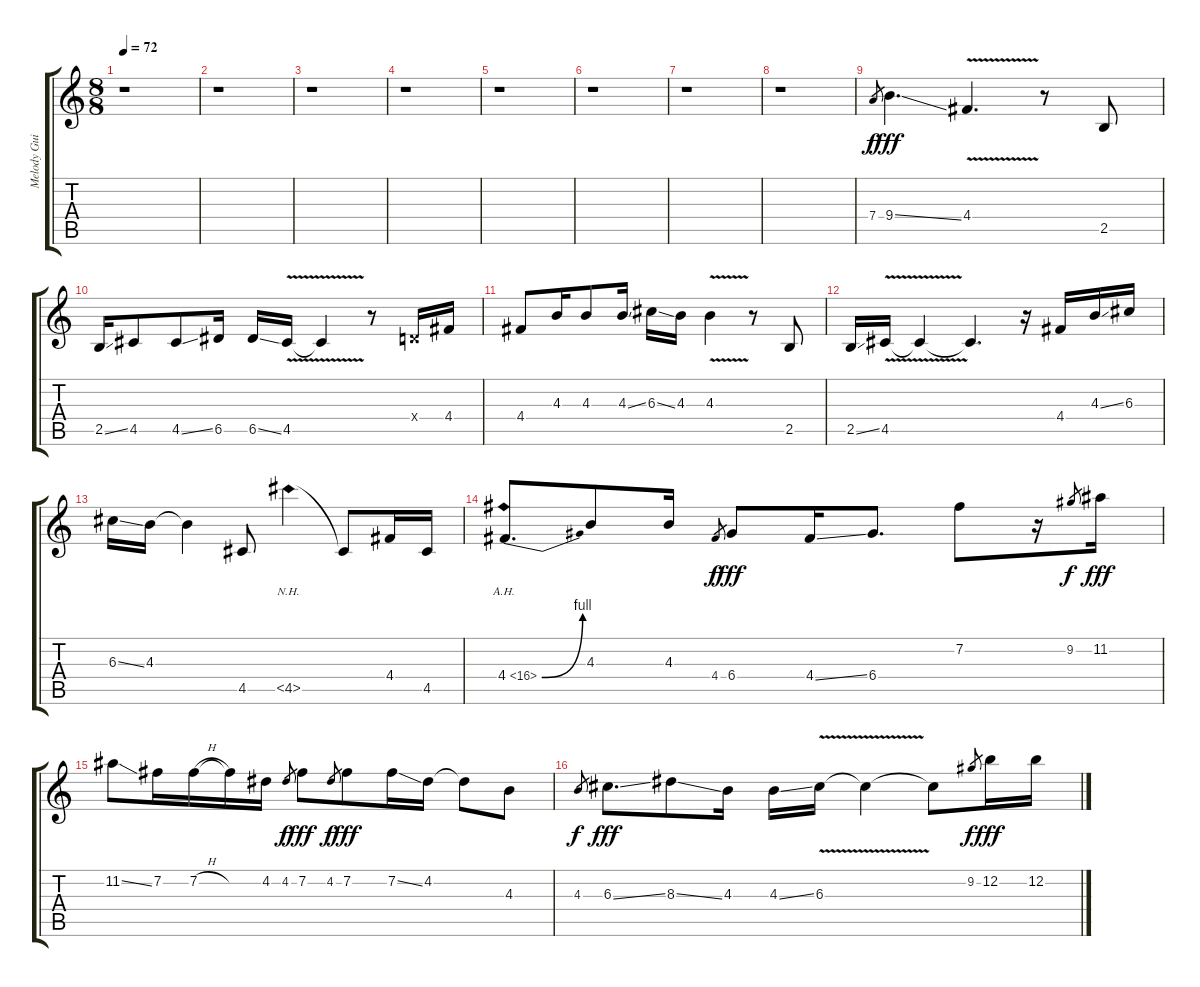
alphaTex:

\track ("Melody Guitar" "Melody Gui") {instrument distortionguitar}
\staff {score tabs}
\tuning (E4 B3 G3 D3 A2 E2) {hide}
\ts (8 8)
\tempo 72
\clef g2
\ks c
r.1{dy f instrument distortionguitar} |
r.1 |
r.1 |
r.1 |
r.1 |
r.1 |
r.1 |
r.1 |
7.4.8{gr} 9.4{ss}.4{d dy fff} 4.4{v}.4{d} r.8 2.5.8 |
2.5{ss}.16 4.5.8 4.5{ss}.8 6.5.16 6.5{ss}.16 4.5{v}.16 4.5{t}.4 r.8 0.4{x}.16 4.4.16 |
4.4.8 4.3.16 4.3.8 4.3{ss}.16 6.3{ss}.16 4.3.16 4.3{v}.4 r.8 2.5.8 |
2.5{ss}.16 4.5{v}.16 4.5{t}.4 4.5{t}.4{d} r.16 4.4.16 4.3{ss}.16 6.3.16 |
6.3{ss}.16 4.3.16 4.3{t}.4 4.5.8 4.5{nh}.4 4.5{t}.8 4.4.16 4.5.16 |
4.4{be (bend 0 0 60 4) ah 12}.8{d} 4.3.8 4.3.16 4.4.8{gr dy f} 6.4.8{dy fff} 4.4{ss}.16 6.4.8{d} 7.2.8 r.16 9.2.8{gr dy f} 11.2.16{dy fff} |
11.2{ss}.8 7.2.16 7.2{h}.16 7.2{t}.16 4.2.16 4.2.8{gr dy f} 7.2.8{dy fff} 4.2.8{gr dy f} 7.2.8{dy fff} 7.2{ss}.16 4.2.16 4.2{t}.8 4.3.8 |
4.3.8{gr dy f} 6.3{ss}.8{d dy fff} 8.3{ss}.8 4.3.16 4.3{ss}.16 6.3{v}.16 6.3{t}.4 6.3{t}.8 9.2.8{gr dy f} 12.2.16{dy fff} 12.2.16
